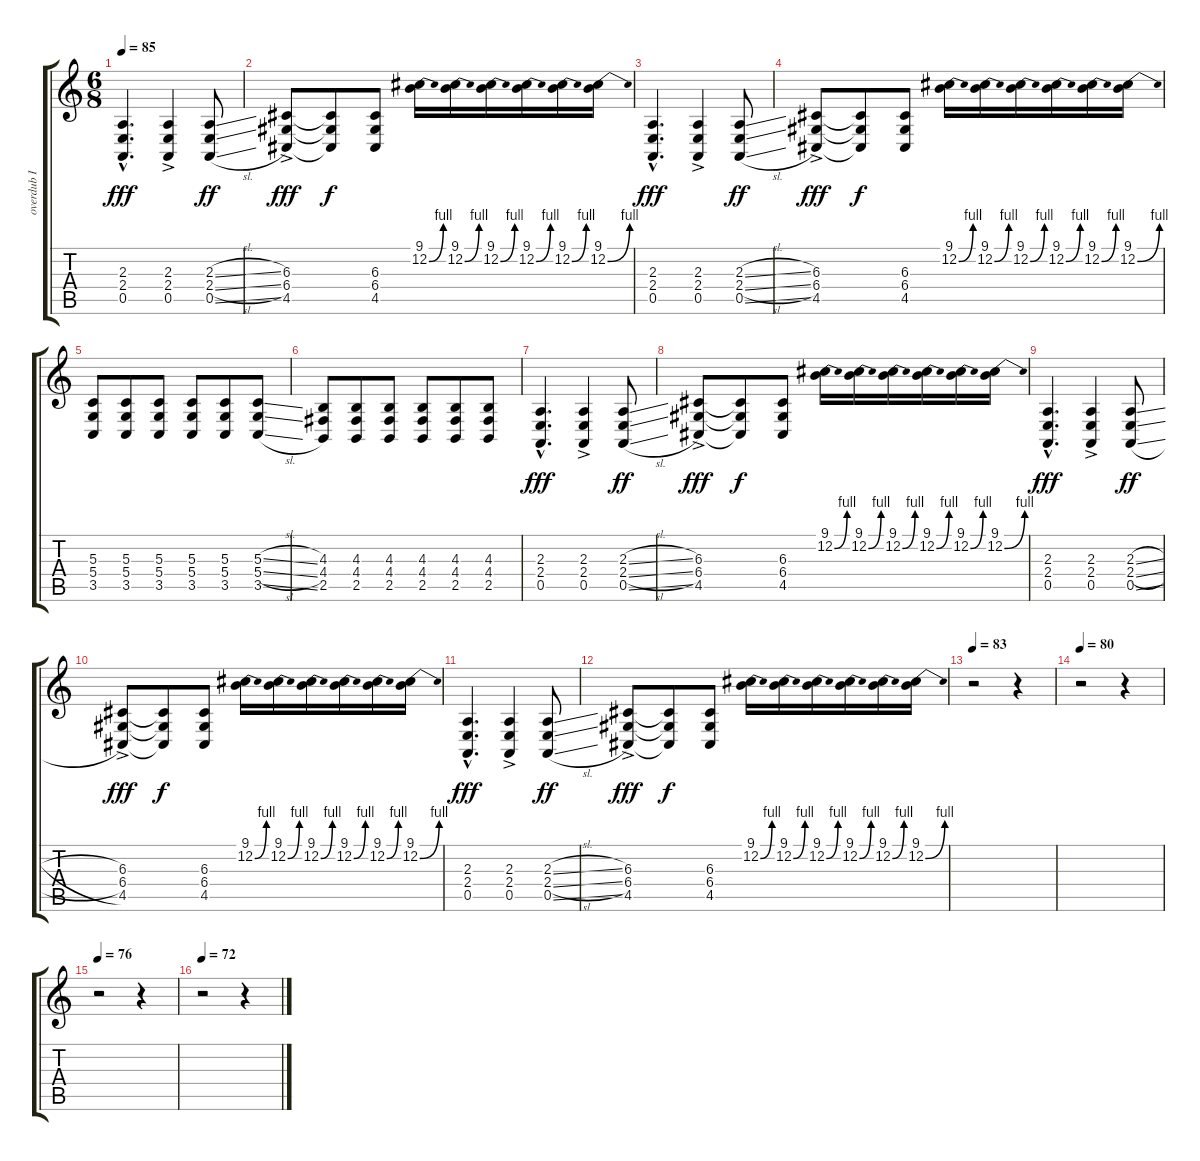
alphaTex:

\track ("overdub I" "overdub I") {instrument lead5charang}
\staff {score tabs}
\tuning (E4 B3 G3 D3 A2 E2) {hide}
\ts (6 8)
\tempo 85
\clef g2
\ks c
(2.3{hac} 2.4{hac} 0.5{hac}).4{d dy fff} (2.3{ac} 2.4{ac} 0.5{ac}).4 (2.3{sl} 2.4{sl} 0.5{sl}).8{dy ff} |
(6.3{ac} 6.4{ac} 4.5{ac}).8{dy fff} (6.3{t} 6.4{t} 4.5{t}).8{dy f} (6.3 6.4 4.5).8 (9.1 12.2{be (bend 0 0 60 4)}).16 (9.1 12.2{be (bend 0 0 60 4)}).16 (9.1 12.2{be (bend 0 0 60 4)}).16 (9.1 12.2{be (bend 0 0 60 4)}).16 (9.1 12.2{be (bend 0 0 60 4)}).16 (9.1 12.2{be (bend 0 0 60 4)}).16 |
(2.3{hac} 2.4{hac} 0.5{hac}).4{d dy fff} (2.3{ac} 2.4{ac} 0.5{ac}).4 (2.3{sl} 2.4{sl} 0.5{sl}).8{dy ff} |
(6.3{ac} 6.4{ac} 4.5{ac}).8{dy fff} (6.3{t} 6.4{t} 4.5{t}).8{dy f} (6.3 6.4 4.5).8 (9.1 12.2{be (bend 0 0 60 4)}).16 (9.1 12.2{be (bend 0 0 60 4)}).16 (9.1 12.2{be (bend 0 0 60 4)}).16 (9.1 12.2{be (bend 0 0 60 4)}).16 (9.1 12.2{be (bend 0 0 60 4)}).16 (9.1 12.2{be (bend 0 0 60 4)}).16 |
(5.3 5.4 3.5).8{instrument overdrivenguitar} (5.3 5.4 3.5).8 (5.3 5.4 3.5).8 (5.3 5.4 3.5).8 (5.3 5.4 3.5).8 (5.3{sl} 5.4{sl} 3.5{sl}).8 |
(4.3 4.4 2.5).8 (4.3 4.4 2.5).8 (4.3 4.4 2.5).8 (4.3 4.4 2.5).8 (4.3 4.4 2.5).8 (4.3 4.4 2.5).8 |
(2.3{hac} 2.4{hac} 0.5{hac}).4{d dy fff instrument lead5charang} (2.3{ac} 2.4{ac} 0.5{ac}).4 (2.3{sl} 2.4{sl} 0.5{sl}).8{dy ff} |
(6.3{ac} 6.4{ac} 4.5{ac}).8{dy fff} (6.3{t} 6.4{t} 4.5{t}).8{dy f} (6.3 6.4 4.5).8 (9.1 12.2{be (bend 0 0 60 4)}).16 (9.1 12.2{be (bend 0 0 60 4)}).16 (9.1 12.2{be (bend 0 0 60 4)}).16 (9.1 12.2{be (bend 0 0 60 4)}).16 (9.1 12.2{be (bend 0 0 60 4)}).16 (9.1 12.2{be (bend 0 0 60 4)}).16 |
(2.3{hac} 2.4{hac} 0.5{hac}).4{d dy fff} (2.3{ac} 2.4{ac} 0.5{ac}).4 (2.3{sl} 2.4{sl} 0.5{sl}).8{dy ff} |
(6.3{ac} 6.4{ac} 4.5{ac}).8{dy fff} (6.3{t} 6.4{t} 4.5{t}).8{dy f} (6.3 6.4 4.5).8 (9.1 12.2{be (bend 0 0 60 4)}).16 (9.1 12.2{be (bend 0 0 60 4)}).16 (9.1 12.2{be (bend 0 0 60 4)}).16 (9.1 12.2{be (bend 0 0 60 4)}).16 (9.1 12.2{be (bend 0 0 60 4)}).16 (9.1 12.2{be (bend 0 0 60 4)}).16 |
(2.3{hac} 2.4{hac} 0.5{hac}).4{d dy fff} (2.3{ac} 2.4{ac} 0.5{ac}).4 (2.3{sl} 2.4{sl} 0.5{sl}).8{dy ff} |
(6.3{ac} 6.4{ac} 4.5{ac}).8{dy fff} (6.3{t} 6.4{t} 4.5{t}).8{dy f} (6.3 6.4 4.5).8 (9.1 12.2{be (bend 0 0 60 4)}).16 (9.1 12.2{be (bend 0 0 60 4)}).16 (9.1 12.2{be (bend 0 0 60 4)}).16 (9.1 12.2{be (bend 0 0 60 4)}).16 (9.1 12.2{be (bend 0 0 60 4)}).16 (9.1 12.2{be (bend 0 0 60 4)}).16 |
\tempo 83
r.2 r.4 |
\tempo 80
r.2 r.4 |
\tempo 76
r.2 r.4 |
\tempo 72
r.2 r.4
